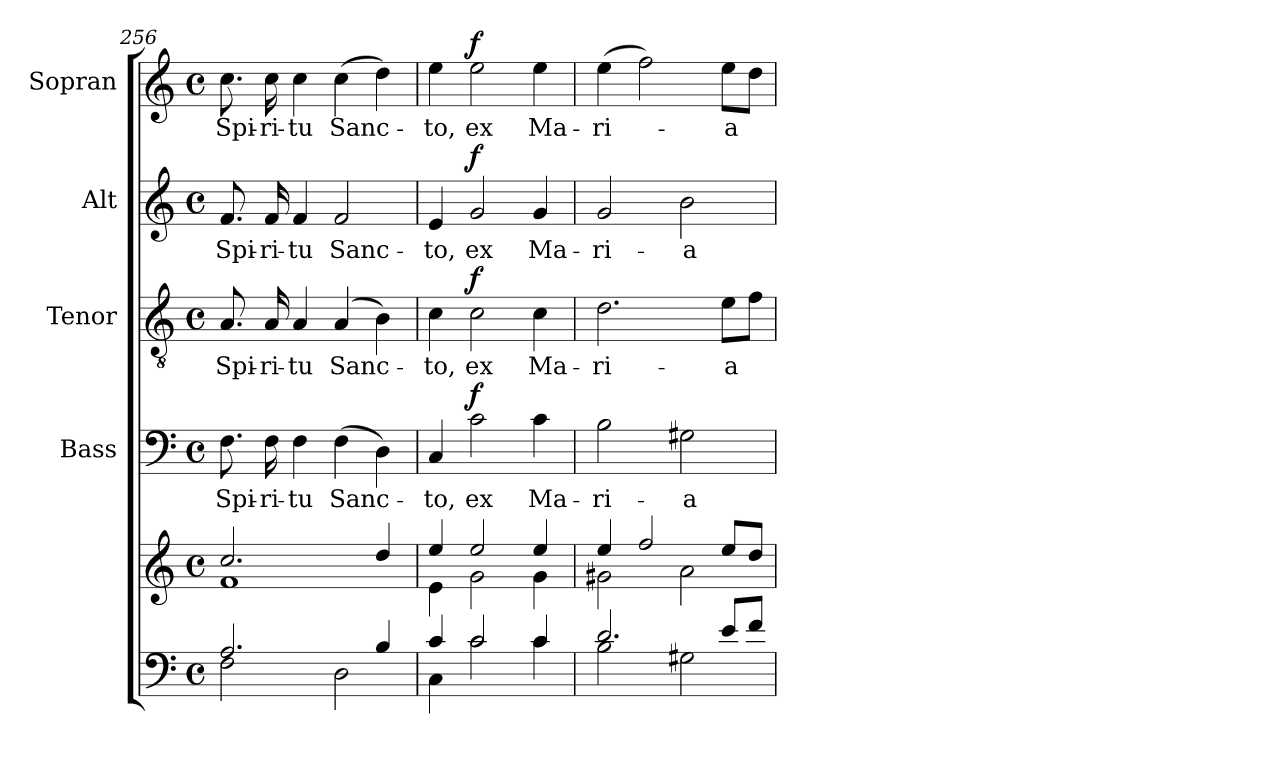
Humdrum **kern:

**kern	**kern	**kern	**text	**dynam	**kern	**text	**dynam	**kern	**text	**dynam	**kern	**text	**dynam
*part5	*part5	*part4	*part4	*part4	*part3	*part3	*part3	*part2	*part2	*part2	*part1	*part1	*part1
*staff6	*staff5	*staff4	*staff4	*staff4	*staff3	*staff3	*staff3	*staff2	*staff2	*staff2	*staff1	*staff1	*staff1
*	*	*I"Bass	*	*	*I"Tenor	*	*	*I"Alt	*	*	*I"Sopran	*	*
*	*	*I'B.	*	*	*I'T.	*	*	*I'A.	*	*	*I'S.	*	*
!!LO:PB:g=z
*clefF4	*clefG2	*clefF4	*	*	*clefGv2	*	*	*clefG2	*	*	*clefG2	*	*
*k[]	*k[]	*k[]	*	*	*k[]	*	*	*k[]	*	*	*k[]	*	*
*C:	*C:	*C:	*	*	*C:	*	*	*C:	*	*	*C:	*	*
*M4/4	*M4/4	*M4/4	*	*	*M4/4	*	*	*M4/4	*	*	*M4/4	*	*
*met(c)	*met(c)	*met(c)	*	*	*met(c)	*	*	*met(c)	*	*	*met(c)	*	*
=256	=256	=256	=256	=256	=256	=256	=256	=256	=256	=256	=256	=256	=256
*^	*^	*	*	*	*	*	*	*	*	*	*	*	*
!	!	!	!	!	!LO:LY:b	!	!	!LO:LY:b	!	!	!LO:LY:b	!	!	!LO:LY:b	!
2.A/	2F\	2.cc/	1f	8.F\	Spi-	.	8.A/	Spi-	.	8.f/	Spi-	.	8.cc\	Spi-	.
!	!	!	!	!	!LO:LY:b	!	!	!LO:LY:b	!	!	!LO:LY:b	!	!	!LO:LY:b	!
.	.	.	.	16F\	-ri-	.	16A/	-ri-	.	16f/	-ri-	.	16cc\	-ri-	.
!	!	!	!	!	!LO:LY:b	!	!	!LO:LY:b	!	!	!LO:LY:b	!	!	!LO:LY:b	!
.	.	.	.	4F\	-tu	.	4A/	-tu	.	4f/	-tu	.	4cc\	-tu	.
!	!	!	!	!	!LO:LY:b	!	!	!LO:LY:b	!	!	!LO:LY:b	!	!	!LO:LY:b	!
.	2D\	.	.	(>4F\	Sanc-	.	(4A/	Sanc-	.	2f/	Sanc-	.	(>4cc\	Sanc-	.
4B/	.	4dd/	.	4D\)	.	.	4B\)	.	.	.	.	.	4dd\)	.	.
=257	=257	=257	=257	=257	=257	=257	=257	=257	=257	=257	=257	=257	=257	=257	=257
!	!	!	!	!	!LO:LY:b	!	!	!LO:LY:b	!	!	!LO:LY:b	!	!	!LO:LY:b	!
4c/	4C\	4ee/	4e\	4C/	-to,	.	4c\	-to,	.	4e/	-to,	.	4ee\	-to,	.
!	!	!	!	!	!LO:LY:b	!LO:DY:a	!	!LO:LY:b	!LO:DY:a	!	!LO:LY:b	!LO:DY:a	!	!LO:LY:b	!LO:DY:a
2c/	2c\	2ee/	2g\	2c\	ex	f	2c\	ex	f	2g/	ex	f	2ee\	ex	f
!	!	!	!	!	!LO:LY:b	!	!	!LO:LY:b	!	!	!LO:LY:b	!	!	!LO:LY:b	!
4c/	4c\	4ee/	4g\	4c\	Ma-	.	4c\	Ma-	.	4g/	Ma-	.	4ee\	Ma-	.
=258	=258	=258	=258	=258	=258	=258	=258	=258	=258	=258	=258	=258	=258	=258	=258
!	!	!	!	!	!LO:LY:b	!	!	!LO:LY:b	!	!	!LO:LY:b	!	!	!LO:LY:b	!
2.d/	2B\	4ee/	2g#X\	2B\	-ri-	.	2.d\	-ri-	.	2g/	-ri-	.	(>4ee\	-ri-	.
.	.	2ff/	.	.	.	.	.	.	.	.	.	.	2ff\)	.	.
!	!	!	!	!	!LO:LY:b	!	!	!	!	!	!LO:LY:b	!	!	!	!
.	2G#X\	.	2a\	2G#X\	-a	.	.	.	.	2b\	-a	.	.	.	.
!	!	!	!	!	!	!	!	!LO:LY:b	!	!	!	!	!	!LO:LY:b	!
8e/L	.	8ee/L	.	.	.	.	8e\L	-a	.	.	.	.	8ee\L	-a	.
8f/J	.	8dd/J	.	.	.	.	8f\J	.	.	.	.	.	8dd\J	.	.
*v	*v	*	*	*	*	*	*	*	*	*	*	*	*	*	*
*	*v	*v	*	*	*	*	*	*	*	*	*	*	*	*
=	=	=	=	=	=	=	=	=	=	=	=	=	=
*-	*-	*-	*-	*-	*-	*-	*-	*-	*-	*-	*-	*-	*-
